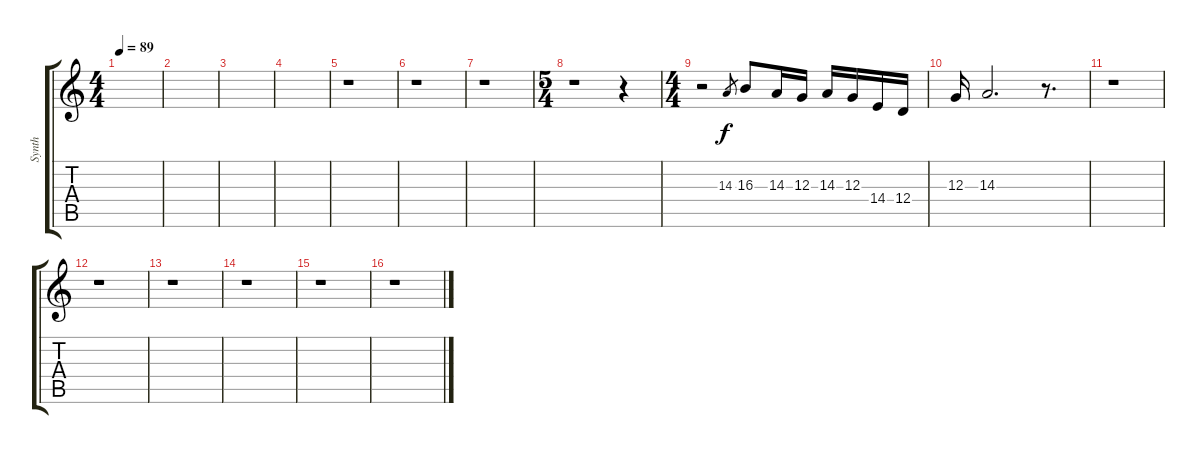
\track ("Synth" "Synth") {instrument stringensemble2}
\staff {score tabs}
\tuning (E4 B3 G3 D3 A2 E2) {hide}
\ts (4 4)
\tempo 89
\clef g2
\ks c
|
|
|
|
r.1 |
r.1 |
r.1 |
\ts (5 4)
r.1 r.4 |
\ts (4 4)
r.2 14.3.8{gr} 16.3.8 14.3.16 12.3.16 14.3.16 12.3.16 14.4.16 12.4.16 |
12.3.16 14.3.2{d} r.8{d} |
r.1 |
r.1 |
r.1 |
r.1 |
r.1 |
r.1
